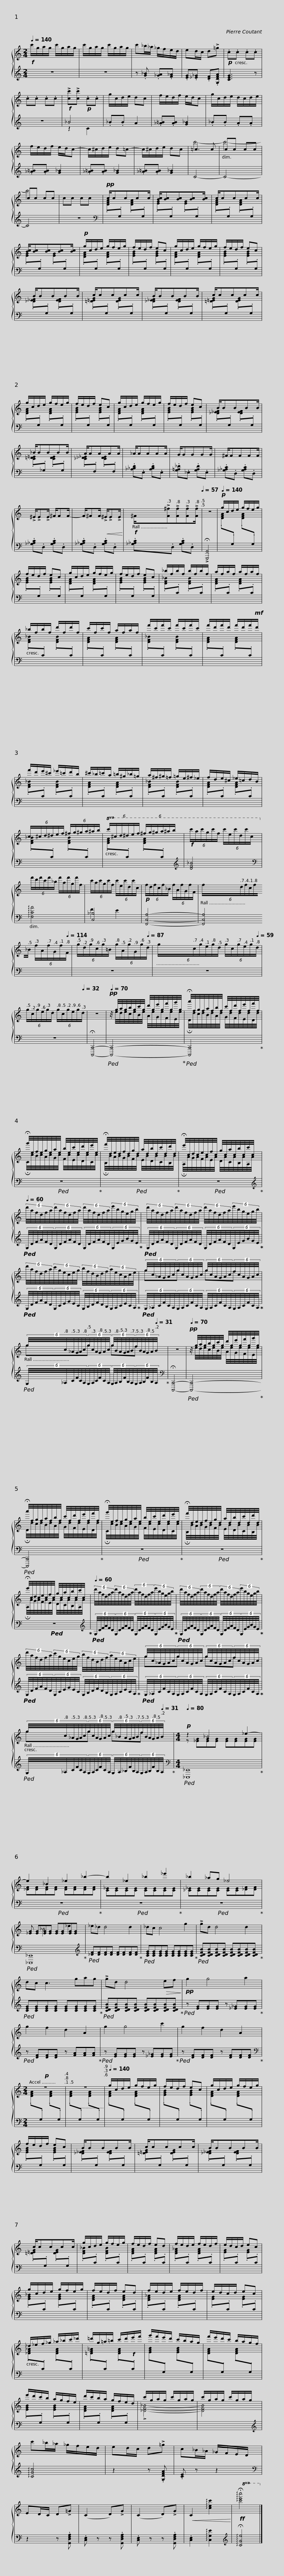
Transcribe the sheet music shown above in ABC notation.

X:1
%%score { ( 1 4 ) | ( 2 3 ) }
L:1/8
Q:1/4=140
M:2/4
I:linebreak $
K:C
V:1 treble
V:4 treble
V:2 treble
V:3 treble
V:1
!f! c'/g/a/g/ c'/g/a/g/ | c'/g/a/g/ c'/g/a/g/ | c'_b/_a/ _g/f/e/d/ | ed/c/ d!>!=g |!p! .c.c .c.c | %5
 .c.c .c.c |$!f! !>![cc']!>![cc']!p! .c.c | g/c/d/e/ dc | f/e/d/f/ e/d/c | g/c/d/e/ d/c/d/e/ | %10
 f/e/d/f/ e/d/c- | c/^c/d/e/ d=c- |$ c/^c/d/e/ dc | =c3 c | cc cc | %15
 cc cc | cc cc |!pp! c/cccc/ | [Bc]/[Bc][Bc][Bc][Bc]/ |$ c/cccc/ | %20
 [Bc]/[Bc][Bc][Bc][Bc]/ |!p! g/c/d/e/ g/f/e/g/ | f/e/d/f/ ec | g/c/d/e/ g/f/e/g/ | f/e/d/f/ ec |$ %25
 B/BBBB/ | c/cccc/ | B/BBBB/ | c/cccc/ | g/c/d/e/ g/f/e/g/ |$ %30
 f/e/d/f/ ec | g/c/d/e/ g/f/e/g/ | f/e/d/f/ ec | B/BBBB/ | _B/BBBB/ |$ %35
 A/AAAA/ | _A/AAAA/ | G/GGGG/ | ^F/FFFF/ | !>!^E/!>!E!>!E/ ^F/FF/- |$ %40
 F/^FF/!<(! !>!^E/!>!E!>!E/!<)! |!f![Q:1/4=140] ^F/[Q:1/4=126]!>![F^f][Q:1/4=98]!>![Ff][Q:1/4=71]!>![Ff][Q:1/4=43]!>![Ff]/[Q:1/4=112][Q:1/4=85][Q:1/4=57] | z4 |!p![Q:1/4=140] g/c/d/e/ g/f/e/g/ | f/e/d/f/ ec | %45
 g/c/d/e/ g/f/e/g/ |$ f/e/d/f/ ec | _b/f/b/f/ b/f/b/f/ | a/f/a/f/ a/f/a/f/ | _b/f/b/f/ d'/f/d'/f/ | %50
 c'/f/c'/f/ a/f/a/f/ |$ f'/c'/f'/c'/ f'/c'/f'/c'/ | f'/d'/f'/d'/ f'/d'/f'/!mf!d'/ | f'/d'/e'/^c'/ _e'/=c'/d'/b/ | ^c'/_b/=c'/a/ =b/^g/_b/=g/ |$ %55
 a/^f/^g/=f/ =g/e/^f/_e/ | f/d/e/^c/ _e/=c/d/B/ | (6:4:6c/^c/d/^d/e/f/ (6:4:6^f/g/^g/a/^a/b/ |$!8va(! (6:4:6c'/^c'/d'/^d'/e'/f'/ (6:4:6^f'/g'/^g'/a'/^a'/b'/ |!f! (6:4:6c''/a'/c''/g'/c''/f'/ (6:4:6c''/e'/c''/d'/c''/c'/!8va)! | %60
 (6:4:6f'/d'/f'/c'/f'/_b/ (6:4:6f'/a/f'/g/f'/f/ |$ (6:4:6c'/a/c'/g/c'/f/ (6:4:6c'/e/c'/d/c'/c/ |!p! (6:4:6f/d/f/c/f/_B/ (6:4:6f/A/f/G/f/F/ |[Q:1/4=140] (6:4:6f/[Q:1/4=137]d/[Q:1/4=135]f/[Q:1/4=133]c/[Q:1/4=130]f/[Q:1/4=128]_B/[Q:1/4=126] (6:4:6f/[Q:1/4=124]A/[Q:1/4=121]f/[Q:1/4=119]G/[Q:1/4=117]f/[Q:1/4=114]F/ |[Q:1/4=112] (6:4:6g/[Q:1/4=110]d/[Q:1/4=107]g/[Q:1/4=105]c/[Q:1/4=103]g/[Q:1/4=101]=B/[Q:1/4=98] (6:4:6g/[Q:1/4=96]A/[Q:1/4=94]g/[Q:1/4=91]G/[Q:1/4=89]g/[Q:1/4=87]d/ |$ %65
[Q:1/4=85] (6:4:6g/[Q:1/4=82]c/[Q:1/4=80]g/[Q:1/4=78]e/[Q:1/4=75]g/[Q:1/4=73]d/[Q:1/4=71] (6:4:6g/[Q:1/4=69]c/[Q:1/4=66]g/[Q:1/4=64]e/[Q:1/4=62]g/[Q:1/4=59]d/ |[Q:1/4=57] (6:4:6g/[Q:1/4=55]c/[Q:1/4=52]g/[Q:1/4=50]e/[Q:1/4=48]g/[Q:1/4=46]d/[Q:1/4=43] (6:4:6g/[Q:1/4=41]c/[Q:1/4=39]g/[Q:1/4=36]e/[Q:1/4=34]g/[Q:1/4=32]d/ | z4 |[Q:1/4=70]!pp! z/4 g/4a/4g/4b/4g/4c'/4g/4 d'/4g/4e'/4g/4f'/4g/4g'/4g/4 |$ !fermata!a'/4f/4g/4f/4a/4f/4b/4f/4 c'/4f/4d'/4f/4e'/4f/4f'/4f/4 | %70
 !fermata!g'/4e/4f/4e/4g/4e/4a/4e/4 b/4e/4c'/4e/4d'/4e/4e'/4e/4 | !fermata!f'/4d/4e/4d/4f/4d/4g/4d/4 a/4d/4b/4d/4c'/4d/4d'/4d/4 |$ !fermata!e'/4c/4d/4c/4e/4c/4f/4c/4 g/4c/4a/4c/4b/4c/4c'/4c/4 |[Q:1/4=60] (6:4:6d'/4a/4f/4d/4f/4a/4(6:4:6d'/4a/4f/4d/4f/4a/4 (6:4:6d'/4a/4f/4d/4f/4a/4(6:4:6e'/4b/4g/4e/4g/4b/4 |$ (6:4:6d'/4a/4f/4d/4f/4a/4(6:4:6d'/4a/4f/4d/4f/4a/4 (6:4:6d'/4a/4f/4d/4f/4a/4(6:4:6e'/4b/4g/4e/4g/4b/4 |$ %75
 (6:4:6d'/4a/4f/4d/4f/4a/4(6:4:6c'/4g/4e/4c/4e/4g/4 (6:4:6b/4f/4d/4B/4d/4f/4(6:4:6a/4e/4c/4A/4c/4e/4 |$ (6:4:6g/4c/4_A/4G/4A/4c/4(6:4:6g/4c/4A/4G/4A/4c/4 (6:4:6g/4c/4A/4G/4A/4c/4(6:4:6f/4c/4A/4G/4A/4c/4 |$[Q:1/4=60] (6:4:6g/4[Q:1/4=58]c/4[Q:1/4=57]_A/4[Q:1/4=56]G/4[Q:1/4=55]A/4[Q:1/4=53]c/4[Q:1/4=52](6:4:6g/4[Q:1/4=51]c/4[Q:1/4=50]A/4[Q:1/4=48]G/4[Q:1/4=47]A/4[Q:1/4=46]c/4[Q:1/4=45] (6:4:6g/4[Q:1/4=43]B/4[Q:1/4=42]A/4[Q:1/4=41]G/4[Q:1/4=40]A/4[Q:1/4=38]B/4[Q:1/4=37](6:4:6f/4[Q:1/4=36]B/4[Q:1/4=35]A/4[Q:1/4=33]G/4[Q:1/4=32]A/4[Q:1/4=31]B/4 | z4 |$[Q:1/4=70]!pp! z/4 g/4a/4g/4b/4g/4c'/4g/4 d'/4g/4e'/4g/4f'/4g/4g'/4g/4 | %80
 !fermata!a'/4f/4g/4f/4a/4f/4b/4f/4 c'/4f/4d'/4f/4e'/4f/4f'/4f/4 |$ !fermata!g'/4e/4f/4e/4g/4e/4a/4e/4 b/4e/4c'/4e/4d'/4e/4e'/4e/4 | !fermata!f'/4d/4e/4d/4f/4d/4g/4d/4 a/4d/4b/4d/4c'/4d/4d'/4d/4 | !fermata!e'/4c/4d/4c/4e/4c/4f/4c/4 g/4c/4a/4c/4b/4c/4c'/4c/4 |$[Q:1/4=60] (6:4:6d'/4a/4f/4d/4f/4a/4(6:4:6d'/4a/4f/4d/4f/4a/4 (6:4:6d'/4a/4f/4d/4f/4a/4(6:4:6e'/4b/4g/4e/4g/4b/4 |$ %85
 (6:4:6d'/4a/4f/4d/4f/4a/4(6:4:6d'/4a/4f/4d/4f/4a/4 (6:4:6d'/4a/4f/4d/4f/4a/4(6:4:6e'/4b/4g/4e/4g/4b/4 |$ (6:4:6d'/4a/4f/4d/4f/4a/4(6:4:6c'/4g/4e/4c/4e/4g/4 (6:4:6b/4f/4d/4B/4d/4f/4(6:4:6a/4e/4c/4A/4c/4e/4 |$ (6:4:6g/4c/4_A/4G/4A/4c/4(6:4:6g/4c/4A/4G/4A/4c/4 (6:4:6g/4c/4A/4G/4A/4c/4(6:4:6f/4c/4A/4G/4A/4c/4 |$[Q:1/4=60] (6:4:6g/4[Q:1/4=58]c/4[Q:1/4=57]_A/4[Q:1/4=56]G/4[Q:1/4=55]A/4[Q:1/4=53]c/4[Q:1/4=52](6:4:6g/4[Q:1/4=51]c/4[Q:1/4=50]A/4[Q:1/4=48]G/4[Q:1/4=47]A/4[Q:1/4=46]c/4[Q:1/4=45] (6:4:6g/4[Q:1/4=43]_B/4[Q:1/4=42]A/4[Q:1/4=41]G/4[Q:1/4=40]A/4[Q:1/4=38]B/4[Q:1/4=37](6:4:6f/4[Q:1/4=36]B/4[Q:1/4=35]A/4[Q:1/4=33]G/4[Q:1/4=32]A/4[Q:1/4=31]B/4 |[M:4/4][Q:1/4=80]!p! z2 _B4 _e2- |$ %90
 e2 _B2 _e2 _b2- | b2 _e2 _b2 _e'2 | _b2 _ag _e4 | [_EG] [EG][EG][EG] [EG][EG][EG][EG] |$ _e_d d4 d2 | %95
 _dc c4 g2 | !>!gd d4 d2 |$ dc c3 gag | !>!gd d4!>(! ef!>)! |!pp! g2 g4 a2 | %100
 g2 f2 d2 A2 |$ g2 g4 c'2 | g2 f2 d2 A2 |[M:2/4]!p![Q:1/4=80] z4[Q:1/4=87][Q:1/4=94][Q:1/4=102] |[Q:1/4=109] z4[Q:1/4=116][Q:1/4=124][Q:1/4=131] | %105
[Q:1/4=140] g/c/d/e/ g/f/e/g/ | f/e/d/f/ ec |$ g/c/d/e/ g/f/e/g/ | f/e/d/f/ ec | B/BBBB/ | %110
 c/cccc/ | B/BBBB/ |$ c/cccc/ | g/c/d/e/ g/f/e/g/ | f/e/d/f/ ed | %115
 f/e/d/e/ f/e/d/f/ | e/d/c/d/ ec | g/c/d/e/ g/f/e/g/ |$ f/e/d/f/ ed | f/e/d/e/ f/e/d/f/ | %120
 e/d/c/d/ ec | _d/_e/f/_g/ _a/_b/c'/_d'/ | =d'/g/=a/=b/ c'/d'/e'/f'/ |$ g'/f'/e'/d'/ c'/b/a/g/ | f'/e'/d'/c'/ b/a/g/f/ | %125
 e'/d'/c'/b/ a/g/f/e/ | d'/c'/b/a/ g/f/e/d/ |$ c'/g/a/g/ c'/g/a/g/ | c'/g/a/g/ c'/g/a/g/ | c'_b/_a/ _g/f/e/d/ | %130
 ed/c/ d!>!=g | c_B/_A/ _G/F/E/D/ |$ ED/C/ D!>!=G | (C2 D)!>!G | (C2 D)!>!G | %135
!<(! C2 !arpeggio![cec']2!<)! |!ff!!8va(! !arpeggio!!fermata![c'e'c'']4!8va)! |] %137
V:2
 z4 | z4 | z .[G_B] .[_GA].[F_A] | .[EG].[_E_G] .[DF].[G,DFA] | [CEG]3 z | %5
 z4 |$ _B4 | ._B.B A2 | .[_A=B].[AB] [G_B]2 | ._B.B .A.A | %10
 .[_A=B].[AB] [G_B]2 | .[_A=B].[AB] [G_B]2 |$ .[_A=B].[AB] [G_B]2 | C4- | C4- | %15
 C4 | z4 |[K:bass][I:staff -1] .[DFA][I:staff +1].G,[I:staff -1] .[DFA][I:staff +1].G, |[I:staff -1] .[EG][I:staff +1].G,[I:staff -1] .[EG][I:staff +1].G, |$[I:staff -1] .[DFA][I:staff +1].G,[I:staff -1] .[DFA][I:staff +1].G, | %20
[I:staff -1] .[EG][I:staff +1].G,[I:staff -1] .[EG][I:staff +1].G, |[I:staff -1] .[DFA][I:staff +1].G,[I:staff -1] .[DFA][I:staff +1].G, |[I:staff -1] .[EGB][I:staff +1].G,[I:staff -1] .[EGB][I:staff +1].G, |[I:staff -1] .[DFA][I:staff +1].G,[I:staff -1] .[DFA][I:staff +1].G, |[I:staff -1] .[EGB][I:staff +1].G,[I:staff -1] .[EGB][I:staff +1].G, |$ %25
[I:staff -1] .[_D_EF][I:staff +1].G,[I:staff -1] .[DEF][I:staff +1].G, |[I:staff -1] .[=D=EG][I:staff +1].G,[I:staff -1] .[DEG][I:staff +1].G, |[I:staff -1] .[_D_EF][I:staff +1].G,[I:staff -1] .[DEF][I:staff +1].G, |[I:staff -1] .[=D=EG][I:staff +1].G,[I:staff -1] .[DEG][I:staff +1].G, |[I:staff -1] .[DFA][I:staff +1].G,[I:staff -1] .[DFA][I:staff +1].G, |$ %30
[I:staff -1] .[EGB][I:staff +1].G,[I:staff -1] .[EGB][I:staff +1].G, |[I:staff -1] .[DFA][I:staff +1].G,[I:staff -1] .[DFA][I:staff +1].G, |[I:staff -1] .[EGB][I:staff +1].G,[I:staff -1] .[EGB][I:staff +1].G, |[I:staff -1] .[_D_EF][I:staff +1].G,[I:staff -1] .[DEF][I:staff +1].G, |[I:staff -1] .[C=D=E][I:staff +1]._G,[I:staff -1] .[CDE][I:staff +1].G, |$ %35
[I:staff -1] .[_C_D_E][I:staff +1].F,[I:staff -1] .[CDE][I:staff +1].F, | .[_A,_B,D].E, .[A,B,D].E, | .[G,=A,_D]._E, .[G,A,D].E, | .[_G,_A,C].D, .[G,A,C].D, | .[_G,_A,C].D, .[G,A,C].D, |$ %40
 .[_G,_A,C].D, .[G,A,C].D, | .[_G,_A,C].D, .[G,A,C].D, | !>!!fermata![G,,,G,,]4 |[I:staff -1] .[DFA][I:staff +1].G,[I:staff -1] .[DFA][I:staff +1].G, |[I:staff -1] .[EGB][I:staff +1].G,[I:staff -1] .[EGB][I:staff +1].G, | %45
[I:staff -1] .[DFA][I:staff +1].G,[I:staff -1] .[DFA][I:staff +1].G, |$[I:staff -1] .[EGB][I:staff +1].G,[I:staff -1] .[EGB][I:staff +1].G, |[I:staff -1] .[DF_B][I:staff +1].C[I:staff -1] .[DFB][I:staff +1].C |[I:staff -1] .[DFA][I:staff +1].C[I:staff -1] .[DFA][I:staff +1].C |[I:staff -1] .[DF_B][I:staff +1].C[I:staff -1] .[DFB][I:staff +1].C | %50
[I:staff -1] .[DFA][I:staff +1].C[I:staff -1] .[DFA][I:staff +1].C |$[I:staff -1] .[DF_B][I:staff +1].C[I:staff -1] .[DFB][I:staff +1].C |[I:staff -1] .[DFA][I:staff +1].C[I:staff -1] .[DFA][I:staff +1].C |[I:staff -1] .[DF_B][I:staff +1].C[I:staff -1] .[DFB][I:staff +1].C |[I:staff -1] .[DFA][I:staff +1].C[I:staff -1] .[DFA][I:staff +1].C |$ %55
[I:staff -1] .[DF_B][I:staff +1].C[I:staff -1] .[DFB][I:staff +1].C |[I:staff -1] .[DFA][I:staff +1].C[I:staff -1] .[DFA][I:staff +1].C |[I:staff -1] .[DF_B][I:staff +1].C[I:staff -1] .[DFB][I:staff +1].C |$[I:staff -1] .[DFA][I:staff +1].C[I:staff -1] .[DFA][I:staff +1].C |[K:treble] [DF_B]4 | %60
[K:bass] !arpeggio![F,CA]4 |$ [C,_B,]4 | [F,,C,A,]4- | [F,,C,A,]4 | z4 |$ %65
 z4 | z4 | !fermata![C,,,C,,]4- |!ped! [C,,,C,,]4-!ped-up! |$!ped! [C,,,C,,]4!ped-up! | %70
!ped! z4!ped-up! |!ped! z4!ped-up! |$!ped! z4!ped-up! |[K:treble]!ped! (6:4:6G,/4D/4F/4A/4F/4D/4(6:4:6G,/4D/4F/4A/4F/4D/4 (6:4:6G,/4D/4F/4A/4F/4D/4(6:4:6G,/4E/4G/4B/4G/4E/4!ped-up! |$!ped! (6:4:6G,/4D/4F/4A/4F/4D/4(6:4:6G,/4D/4F/4A/4F/4D/4 (6:4:6G,/4D/4F/4A/4F/4D/4(6:4:6G,/4E/4G/4B/4G/4E/4!ped-up! |$ %75
!ped! (6:4:6G,/4D/4F/4A/4F/4D/4(6:4:6G,/4C/4E/4G/4E/4C/4 (6:4:6G,/4B,/4D/4F/4D/4B,/4(6:4:6G,/4A,/4C/4E/4C/4A,/4!ped-up! |$!ped! (6:4:6G,/4_A,/4C/4F/4C/4A,/4(6:4:6G,/4A,/4C/4F/4C/4A,/4 (6:4:6G,/4A,/4C/4F/4C/4A,/4(6:4:6G,/4A,/4C/4F/4C/4A,/4!ped-up! |$!ped! (6:4:6G,/4_A,/4C/4F/4C/4A,/4(6:4:6G,/4A,/4C/4F/4C/4A,/4 (6:4:6G,/4A,/4B,/4F/4B,/4A,/4(6:4:6G,/4A,/4B,/4F/4B,/4A,/4!ped-up! |[K:bass] !fermata![C,,,C,,]4- |$!ped! [C,,,C,,]4-!ped-up! | %80
!ped! [C,,,C,,]4!ped-up! |$!ped! z4!ped-up! |!ped! z4!ped-up! |!ped! z4!ped-up! |$[K:treble]!ped! (6:4:6G,/4D/4F/4A/4F/4D/4(6:4:6G,/4D/4F/4A/4F/4D/4 (6:4:6G,/4D/4F/4A/4F/4D/4(6:4:6G,/4E/4G/4B/4G/4E/4!ped-up! |$ %85
!ped! (6:4:6G,/4D/4F/4A/4F/4D/4(6:4:6G,/4D/4F/4A/4F/4D/4 (6:4:6G,/4D/4F/4A/4F/4D/4(6:4:6G,/4E/4G/4B/4G/4E/4!ped-up! |$!ped! (6:4:6G,/4D/4F/4A/4F/4D/4(6:4:6G,/4C/4E/4G/4E/4C/4 (6:4:6G,/4B,/4D/4F/4D/4B,/4(6:4:6G,/4A,/4C/4E/4C/4A,/4!ped-up! |$!ped! (6:4:6G,/4_A,/4C/4F/4C/4A,/4(6:4:6G,/4A,/4C/4F/4C/4A,/4 (6:4:6G,/4A,/4C/4F/4C/4A,/4(6:4:6G,/4A,/4C/4F/4C/4A,/4!ped-up! |$!ped! (6:4:6G,/4_A,/4C/4F/4C/4A,/4(6:4:6G,/4A,/4C/4F/4C/4A,/4 (6:4:6G,/4A,/4_B,/4F/4B,/4A,/4(6:4:6G,/4A,/4B,/4F/4B,/4A,/4!ped-up! |[M:4/4][K:bass]!ped! [_E,,,_E,,]8!ped-up! |$ %90
!ped! z8!ped-up! |!ped! z8!ped-up! |!ped! z8!ped-up! |!ped! [_E,,,_E,,]8!ped-up! |$[K:treble]!ped! [_DF][DF][DF][DF] [DF][DF][DF][DF]!ped-up! | %95
!ped! [CEG][CEG][CEG][CEG] [CEG][CEG][CEG][CEG]!ped-up! |!ped! [CDFB][CDFB][CDFB][CDFB] [CDFB][CDFB][CDFB][CDFB]!ped-up! |$!ped! [CEG][CEG][CEG][CEG] [CEG][CEG][CEG][CEG]!ped-up! |!ped! [CDFB][CDFB][CDFB][CDFB] [CDFB][CDFB][CDFB][CDFB]!ped-up! |!ped! z [EG][EG][EG] z [_E_G][EG][EG]!ped-up! | %100
!ped! z [DF][DF][DF] z [FA][FA][FA]!ped-up! |$!ped! z [EG][EG][EG] z [_E_G][EG][EG]!ped-up! |!ped! z [DF][DF][DF] z [DF][DF][DF]!ped-up! |[M:2/4][K:bass][I:staff -1] .[DFA][I:staff +1].G,[I:staff -1] .[DFA][I:staff +1].G, |[I:staff -1] .[DFA][I:staff +1].G,[I:staff -1] .[DFA][I:staff +1].G, | %105
[I:staff -1] .[DFA][I:staff +1].G,[I:staff -1] .[DFA][I:staff +1].G, |[I:staff -1] .[EGB][I:staff +1].G,[I:staff -1] .[EGB][I:staff +1].G, |$[I:staff -1] .[DFA][I:staff +1].G,[I:staff -1] .[DFA][I:staff +1].G, |[I:staff -1] .[EGB][I:staff +1].G,[I:staff -1] .[EGB][I:staff +1].G, |[I:staff -1] .[_D_EF][I:staff +1].G,[I:staff -1] .[DEF][I:staff +1].G, | %110
[I:staff -1] .[=D=EG][I:staff +1].G,[I:staff -1] .[DEG][I:staff +1].G, |[I:staff -1] .[_D_EF][I:staff +1].G,[I:staff -1] .[DEF][I:staff +1].G, |$[I:staff -1] .[=D=EG][I:staff +1].G,[I:staff -1] .[DEG][I:staff +1].G, |[I:staff -1] .[DF_B][I:staff +1].C[I:staff -1] .[DFB][I:staff +1].C |[I:staff -1] .[DFA][I:staff +1].C[I:staff -1] .[DFA][I:staff +1].C | %115
[I:staff -1] .[DF_A][I:staff +1].C[I:staff -1] .[DFA][I:staff +1].C |[I:staff -1] .[EG][I:staff +1].C[I:staff -1] .[EG][I:staff +1].C |[I:staff -1] .[EG_B][I:staff +1].C[I:staff -1] .[EGB][I:staff +1].C |$[I:staff -1] .[DFA][I:staff +1].C[I:staff -1] .[DFA][I:staff +1].C |[I:staff -1] .[DF_A][I:staff +1].C[I:staff -1] .[DFA][I:staff +1].C | %120
[I:staff -1] .[EG][I:staff +1].C[I:staff -1] .[EG][I:staff +1].C |[I:staff -1] .[_DF_A][I:staff +1].C[I:staff -1] .[DFA][I:staff +1].C |[I:staff -1] .[=DF=A][I:staff +1].C[I:staff -1] .[DFA]!f![I:staff +1].C |$[I:staff -1] .[EGB][I:staff +1].G,[I:staff -1] .[EGB][I:staff +1].G, |[I:staff -1] .[DFA][I:staff +1].G,[I:staff -1] .[DFA][I:staff +1].G, | %125
[I:staff -1] .[EGB][I:staff +1].G,[I:staff -1] .[EGB][I:staff +1].G, |[I:staff -1] .[DFA][I:staff +1].G,[I:staff -1] .[DFA][I:staff +1].G, |$[I:staff -1] !>![_DF_B]4- | [DFB]4 |[I:staff +1][K:treble] !arpeggio![CGc]4 | %130
 z2 z .[G,DFA] | .[CE] z z2 |$[K:bass] z2 z .[G,,D,F,A,] | .[C,E,] z z .[G,,D,F,A,] | .[C,E,] z z .[G,,D,F,A,] | %135
 .[C,E,]2 !arpeggio![C,G,E]2 |[K:treble] !arpeggio!!fermata![CGe]4 |] %137
V:3
 x4 | x4 | x4 | x4 | x4 | %5
 x4 |$ z2 C2 | x4 | x4 | x4 | %10
 x4 | x4 |$ x4 | x4 | x4 | %15
 x4 | x4 |[K:bass] x4 | x4 |$ x4 | %20
 x4 | x4 | x4 | x4 | x4 |$ %25
 x4 | x4 | x4 | x4 | x4 |$ %30
 x4 | x4 | x4 | x4 | x4 |$ %35
 x4 | x4 | x4 | x4 | x4 |$ %40
 x4 | x4 | x4 | x4 | x4 | %45
 x4 |$ x4 | x4 | x4 | x4 | %50
 x4 |$ x4 | x4 | x4 | x4 |$ %55
 x4 | x4 | x4 |$ x4 |[K:treble] x4 | %60
[K:bass] x4 |$ F2 E2 | x4 | x4 | x4 |$ %65
 x4 | x4 | x4 | x4 |$ x4 | %70
 x4 | x4 |$ x4 |[K:treble] x4 |$ x4 |$ %75
 x4 |$ x4 |$ x4 |[K:bass] x4 |$ x4 | %80
 x4 |$ x4 | x4 | x4 |$[K:treble] x4 |$ %85
 x4 |$ x4 |$ x4 |$ x4 |[M:4/4][K:bass] x8 |$ %90
 x8 | x8 | x8 | x8 |$[K:treble] x8 | %95
 x8 | x8 |$ x8 | x8 | x8 | %100
 x8 |$ x8 | x8 |[M:2/4][K:bass] x4 | x4 | %105
 x4 | x4 |$ x4 | x4 | x4 | %110
 x4 | x4 |$ x4 | x4 | x4 | %115
 x4 | x4 | x4 |$ x4 | x4 | %120
 x4 | x4 | x4 |$ x4 | x4 | %125
 x4 | x4 |$ x4 | x4 |[K:treble] x4 | %130
 x4 | x4 |$[K:bass] x4 | x4 | x4 | %135
 x4 |[K:treble] x4 |] %137
V:4
 x4 | x4 | x4 | x4 | x4 | %5
 x4 |$ x4 | x4 | x4 | x4 | %10
 x4 | x4 |$ x4 | c'4- | c'4- | %15
 c'4 | x4 | x4 | x4 |$ x4 | %20
 x4 | x4 | x4 | x4 | x4 |$ %25
 x4 | x4 | x4 | x4 | x4 |$ %30
 x4 | x4 | x4 | x4 | x4 |$ %35
 x4 | x4 | x4 | x4 | x4 |$ %40
 x4 | x4 | x4 | x4 | x4 | %45
 x4 |$ x4 | x4 | x4 | x4 | %50
 x4 |$ x4 | x4 | x4 | x4 |$ %55
 x4 | x4 | x4 |$!8va(! x4 | x4!8va)! | %60
 x4 |$ x4 | x4 | x4 | x4 |$ %65
 x4 | x4 | x4 | z/4 e/4d/4e/4c/4e/4B/4e/4 A/4e/4G/4e/4F/4e/4E/4e/4 |$ !fermata!D/4d/4c/4d/4B/4d/4A/4d/4 G/4d/4F/4d/4E/4d/4D/4d/4 | %70
 !fermata!C/4c/4B/4c/4A/4c/4G/4c/4 F/4c/4E/4c/4D/4c/4C/4c/4 | !fermata!B,/4B/4A/4B/4G/4B/4F/4B/4 E/4B/4D/4B/4C/4B/4B,/4B/4 |$ !fermata!A,/4A/4G/4A/4F/4A/4E/4A/4 D/4A/4C/4A/4B,/4A/4A,/4A/4 | x4 |$ x4 |$ %75
 x4 |$ gg gf |$ gg gf | x4 |$ z/4 e/4d/4e/4c/4e/4B/4e/4 A/4e/4G/4e/4F/4e/4E/4e/4 | %80
 !fermata!D/4d/4c/4d/4B/4d/4A/4d/4 G/4d/4F/4d/4E/4d/4D/4d/4 |$ !fermata!C/4c/4B/4c/4A/4c/4G/4c/4 F/4c/4E/4c/4D/4c/4C/4c/4 | !fermata!B,/4B/4A/4B/4G/4B/4F/4B/4 E/4B/4D/4B/4C/4B/4B,/4B/4 | !fermata!A,/4A/4G/4A/4F/4A/4E/4A/4 D/4A/4C/4A/4B,/4A/4A,/4A/4 |$ x4 |$ %85
 x4 |$ x4 |$ gg gf |$ gg gf |[M:4/4] z [_EG][EG][EG] [EG][EG][EG][EG] |$ %90
 [_DF][DF][DF][DF] [DF][DF][DF][DF] | [C_E][CE][CE][CE] [CE][CE][CE][CE] | [_C_E][CE][CE][CE] [CE][CE][_DF][DF] | x2 _B4 _e2 |$ x8 | %95
 x8 | x8 |$ x8 | x8 | x8 | %100
 x8 |$ x8 | x8 |[M:2/4] x4 | x4 | %105
 x4 | x4 |$ x4 | x4 | x4 | %110
 x4 | x4 |$ x4 | x4 | x4 | %115
 x4 | x4 | x4 |$ x4 | x4 | %120
 x4 | x4 | x4 |$ x4 | x4 | %125
 x4 | x4 |$ x4 | x4 | x4 | %130
 x4 | x4 |$ x4 | x4 | x4 | %135
 x4 |!8va(! x4!8va)! |] %137
